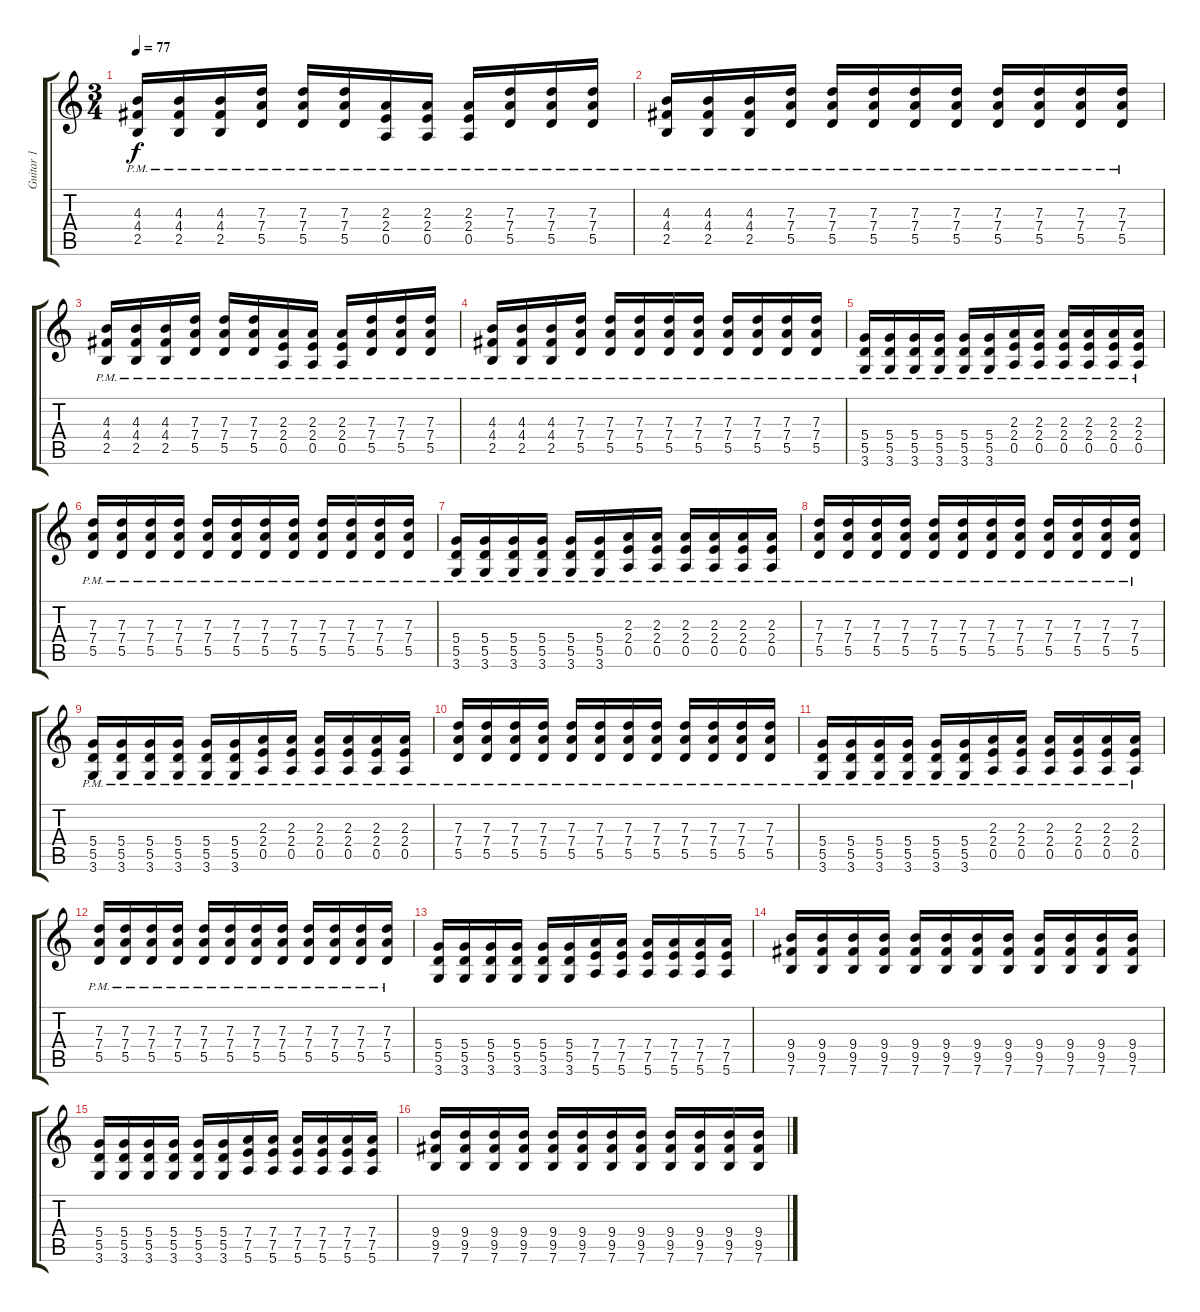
\track ("Guitar 1" "Guitar 1") {instrument distortionguitar}
\staff {score tabs}
\tuning (E4 B3 G3 D3 A2 E2) {hide}
\ts (3 4)
\tempo 77
\clef g2
\ks c
(4.3{pm} 4.4{pm} 2.5{pm}).16{dy f instrument distortionguitar} (4.3{pm} 4.4{pm} 2.5{pm}).16 (4.3{pm} 4.4{pm} 2.5{pm}).16 (7.3{pm} 7.4{pm} 5.5{pm}).16 (7.3{pm} 7.4{pm} 5.5{pm}).16 (7.3{pm} 7.4{pm} 5.5{pm}).16 (2.3{pm} 2.4{pm} 0.5{pm}).16 (2.3{pm} 2.4{pm} 0.5{pm}).16 (2.3{pm} 2.4{pm} 0.5{pm}).16 (7.3{pm} 7.4{pm} 5.5{pm}).16 (7.3{pm} 7.4{pm} 5.5{pm}).16 (7.3{pm} 7.4{pm} 5.5{pm}).16 |
(4.3{pm} 4.4{pm} 2.5{pm}).16 (4.3{pm} 4.4{pm} 2.5{pm}).16 (4.3{pm} 4.4{pm} 2.5{pm}).16 (7.3{pm} 7.4{pm} 5.5{pm}).16 (7.3{pm} 7.4{pm} 5.5{pm}).16 (7.3{pm} 7.4{pm} 5.5{pm}).16 (7.3{pm} 7.4{pm} 5.5{pm}).16 (7.3{pm} 7.4{pm} 5.5{pm}).16 (7.3{pm} 7.4{pm} 5.5{pm}).16 (7.3{pm} 7.4{pm} 5.5{pm}).16 (7.3{pm} 7.4{pm} 5.5{pm}).16 (7.3{pm} 7.4{pm} 5.5{pm}).16 |
(4.3{pm} 4.4{pm} 2.5{pm}).16 (4.3{pm} 4.4{pm} 2.5{pm}).16 (4.3{pm} 4.4{pm} 2.5{pm}).16 (7.3{pm} 7.4{pm} 5.5{pm}).16 (7.3{pm} 7.4{pm} 5.5{pm}).16 (7.3{pm} 7.4{pm} 5.5{pm}).16 (2.3{pm} 2.4{pm} 0.5{pm}).16 (2.3{pm} 2.4{pm} 0.5{pm}).16 (2.3{pm} 2.4{pm} 0.5{pm}).16 (7.3{pm} 7.4{pm} 5.5{pm}).16 (7.3{pm} 7.4{pm} 5.5{pm}).16 (7.3{pm} 7.4{pm} 5.5{pm}).16 |
(4.3{pm} 4.4{pm} 2.5{pm}).16 (4.3{pm} 4.4{pm} 2.5{pm}).16 (4.3{pm} 4.4{pm} 2.5{pm}).16 (7.3{pm} 7.4{pm} 5.5{pm}).16 (7.3{pm} 7.4{pm} 5.5{pm}).16 (7.3{pm} 7.4{pm} 5.5{pm}).16 (7.3{pm} 7.4{pm} 5.5{pm}).16 (7.3{pm} 7.4{pm} 5.5{pm}).16 (7.3{pm} 7.4{pm} 5.5{pm}).16 (7.3{pm} 7.4{pm} 5.5{pm}).16 (7.3{pm} 7.4{pm} 5.5{pm}).16 (7.3{pm} 7.4{pm} 5.5{pm}).16 |
(5.4{pm} 5.5{pm} 3.6{pm}).16 (5.4{pm} 5.5{pm} 3.6{pm}).16 (5.4{pm} 5.5{pm} 3.6{pm}).16 (5.4{pm} 5.5{pm} 3.6{pm}).16 (5.4{pm} 5.5{pm} 3.6{pm}).16 (5.4{pm} 5.5{pm} 3.6{pm}).16 (2.3{pm} 2.4{pm} 0.5{pm}).16 (2.3{pm} 2.4{pm} 0.5{pm}).16 (2.3{pm} 2.4{pm} 0.5{pm}).16 (2.3{pm} 2.4{pm} 0.5{pm}).16 (2.3{pm} 2.4{pm} 0.5{pm}).16 (2.3{pm} 2.4{pm} 0.5{pm}).16 |
(7.3{pm} 7.4{pm} 5.5{pm}).16 (7.3{pm} 7.4{pm} 5.5{pm}).16 (7.3{pm} 7.4{pm} 5.5{pm}).16 (7.3{pm} 7.4{pm} 5.5{pm}).16 (7.3{pm} 7.4{pm} 5.5{pm}).16 (7.3{pm} 7.4{pm} 5.5{pm}).16 (7.3{pm} 7.4{pm} 5.5{pm}).16 (7.3{pm} 7.4{pm} 5.5{pm}).16 (7.3{pm} 7.4{pm} 5.5{pm}).16 (7.3{pm} 7.4{pm} 5.5{pm}).16 (7.3{pm} 7.4{pm} 5.5{pm}).16 (7.3{pm} 7.4{pm} 5.5{pm}).16 |
(5.4{pm} 5.5{pm} 3.6{pm}).16 (5.4{pm} 5.5{pm} 3.6{pm}).16 (5.4{pm} 5.5{pm} 3.6{pm}).16 (5.4{pm} 5.5{pm} 3.6{pm}).16 (5.4{pm} 5.5{pm} 3.6{pm}).16 (5.4{pm} 5.5{pm} 3.6{pm}).16 (2.3{pm} 2.4{pm} 0.5{pm}).16 (2.3{pm} 2.4{pm} 0.5{pm}).16 (2.3{pm} 2.4{pm} 0.5{pm}).16 (2.3{pm} 2.4{pm} 0.5{pm}).16 (2.3{pm} 2.4{pm} 0.5{pm}).16 (2.3{pm} 2.4{pm} 0.5{pm}).16 |
(7.3{pm} 7.4{pm} 5.5{pm}).16 (7.3{pm} 7.4{pm} 5.5{pm}).16 (7.3{pm} 7.4{pm} 5.5{pm}).16 (7.3{pm} 7.4{pm} 5.5{pm}).16 (7.3{pm} 7.4{pm} 5.5{pm}).16 (7.3{pm} 7.4{pm} 5.5{pm}).16 (7.3{pm} 7.4{pm} 5.5{pm}).16 (7.3{pm} 7.4{pm} 5.5{pm}).16 (7.3{pm} 7.4{pm} 5.5{pm}).16 (7.3{pm} 7.4{pm} 5.5{pm}).16 (7.3{pm} 7.4{pm} 5.5{pm}).16 (7.3{pm} 7.4{pm} 5.5{pm}).16 |
(5.4{pm} 5.5{pm} 3.6{pm}).16 (5.4{pm} 5.5{pm} 3.6{pm}).16 (5.4{pm} 5.5{pm} 3.6{pm}).16 (5.4{pm} 5.5{pm} 3.6{pm}).16 (5.4{pm} 5.5{pm} 3.6{pm}).16 (5.4{pm} 5.5{pm} 3.6{pm}).16 (2.3{pm} 2.4{pm} 0.5{pm}).16 (2.3{pm} 2.4{pm} 0.5{pm}).16 (2.3{pm} 2.4{pm} 0.5{pm}).16 (2.3{pm} 2.4{pm} 0.5{pm}).16 (2.3{pm} 2.4{pm} 0.5{pm}).16 (2.3{pm} 2.4{pm} 0.5{pm}).16 |
(7.3{pm} 7.4{pm} 5.5{pm}).16 (7.3{pm} 7.4{pm} 5.5{pm}).16 (7.3{pm} 7.4{pm} 5.5{pm}).16 (7.3{pm} 7.4{pm} 5.5{pm}).16 (7.3{pm} 7.4{pm} 5.5{pm}).16 (7.3{pm} 7.4{pm} 5.5{pm}).16 (7.3{pm} 7.4{pm} 5.5{pm}).16 (7.3{pm} 7.4{pm} 5.5{pm}).16 (7.3{pm} 7.4{pm} 5.5{pm}).16 (7.3{pm} 7.4{pm} 5.5{pm}).16 (7.3{pm} 7.4{pm} 5.5{pm}).16 (7.3{pm} 7.4{pm} 5.5{pm}).16 |
(5.4{pm} 5.5{pm} 3.6{pm}).16 (5.4{pm} 5.5{pm} 3.6{pm}).16 (5.4{pm} 5.5{pm} 3.6{pm}).16 (5.4{pm} 5.5{pm} 3.6{pm}).16 (5.4{pm} 5.5{pm} 3.6{pm}).16 (5.4{pm} 5.5{pm} 3.6{pm}).16 (2.3{pm} 2.4{pm} 0.5{pm}).16 (2.3{pm} 2.4{pm} 0.5{pm}).16 (2.3{pm} 2.4{pm} 0.5{pm}).16 (2.3{pm} 2.4{pm} 0.5{pm}).16 (2.3{pm} 2.4{pm} 0.5{pm}).16 (2.3{pm} 2.4{pm} 0.5{pm}).16 |
(7.3{pm} 7.4{pm} 5.5{pm}).16 (7.3{pm} 7.4{pm} 5.5{pm}).16 (7.3{pm} 7.4{pm} 5.5{pm}).16 (7.3{pm} 7.4{pm} 5.5{pm}).16 (7.3{pm} 7.4{pm} 5.5{pm}).16 (7.3{pm} 7.4{pm} 5.5{pm}).16 (7.3{pm} 7.4{pm} 5.5{pm}).16 (7.3{pm} 7.4{pm} 5.5{pm}).16 (7.3{pm} 7.4{pm} 5.5{pm}).16 (7.3{pm} 7.4{pm} 5.5{pm}).16 (7.3{pm} 7.4{pm} 5.5{pm}).16 (7.3{pm} 7.4{pm} 5.5{pm}).16 |
(5.4 5.5 3.6).16 (5.4 5.5 3.6).16 (5.4 5.5 3.6).16 (5.4 5.5 3.6).16 (5.4 5.5 3.6).16 (5.4 5.5 3.6).16 (7.4 7.5 5.6).16 (7.4 7.5 5.6).16 (7.4 7.5 5.6).16 (7.4 7.5 5.6).16 (7.4 7.5 5.6).16 (7.4 7.5 5.6).16 |
(9.4 9.5 7.6).16 (9.4 9.5 7.6).16 (9.4 9.5 7.6).16 (9.4 9.5 7.6).16 (9.4 9.5 7.6).16 (9.4 9.5 7.6).16 (9.4 9.5 7.6).16 (9.4 9.5 7.6).16 (9.4 9.5 7.6).16 (9.4 9.5 7.6).16 (9.4 9.5 7.6).16 (9.4 9.5 7.6).16 |
(5.4 5.5 3.6).16 (5.4 5.5 3.6).16 (5.4 5.5 3.6).16 (5.4 5.5 3.6).16 (5.4 5.5 3.6).16 (5.4 5.5 3.6).16 (7.4 7.5 5.6).16 (7.4 7.5 5.6).16 (7.4 7.5 5.6).16 (7.4 7.5 5.6).16 (7.4 7.5 5.6).16 (7.4 7.5 5.6).16 |
(9.4 9.5 7.6).16 (9.4 9.5 7.6).16 (9.4 9.5 7.6).16 (9.4 9.5 7.6).16 (9.4 9.5 7.6).16 (9.4 9.5 7.6).16 (9.4 9.5 7.6).16 (9.4 9.5 7.6).16 (9.4 9.5 7.6).16 (9.4 9.5 7.6).16 (9.4 9.5 7.6).16 (9.4 9.5 7.6).16
